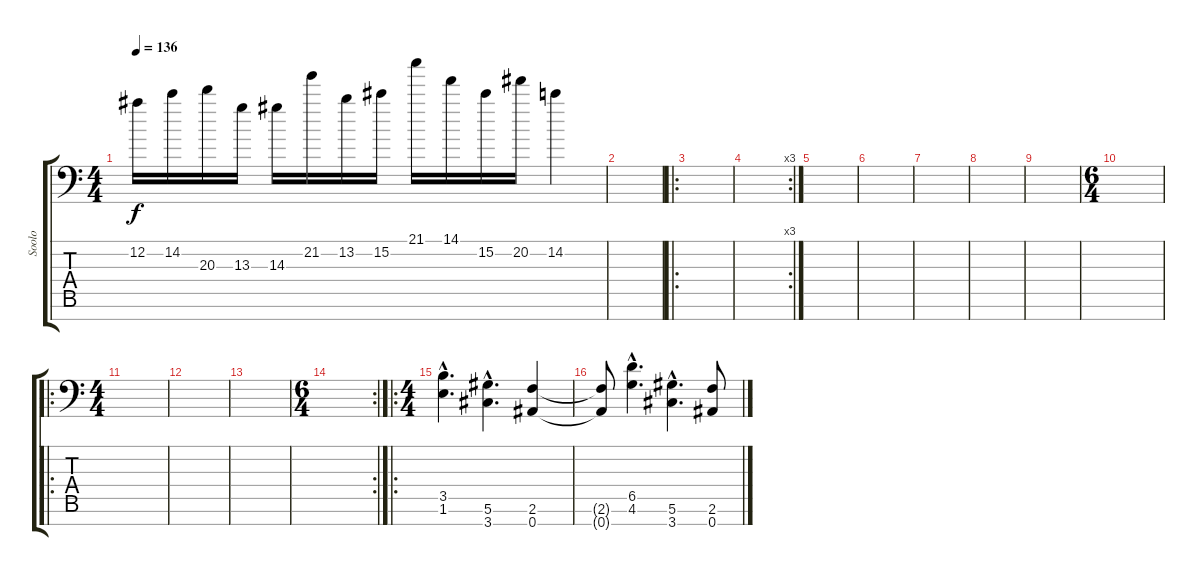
\track ("Soolo" "Soolo") {instrument overdrivenguitar}
\staff {score tabs}
\tuning (Eb4 Bb3 Gb3 Db3 Ab2 Eb2 Bb1) {hide}
\ts (4 4)
\tempo 136
\clef f4
\ks c
12.2.16{dy f} 14.2.16 20.3.16 13.3.16 14.3.16 21.2.16 13.2.16 15.2.16 21.1.16 14.1.16 15.2.16 20.2.16 14.2.4 |
|
\ro
|
\rc 3
|
|
|
|
|
|
\ts (6 4)
|
\ro
\ts (4 4)
|
|
|
\rc 2
\ts (6 4)
|
\ro
\ts (4 4)
(3.5{hac} 1.6{hac}).4{d} (5.6{hac} 3.7{hac}).4{d} (2.6 0.7).4 |
(2.6{t} 0.7{t}).8 (6.5{hac} 4.6{hac}).4{d} (5.6{hac} 3.7{hac}).4{d} (2.6 0.7).8
